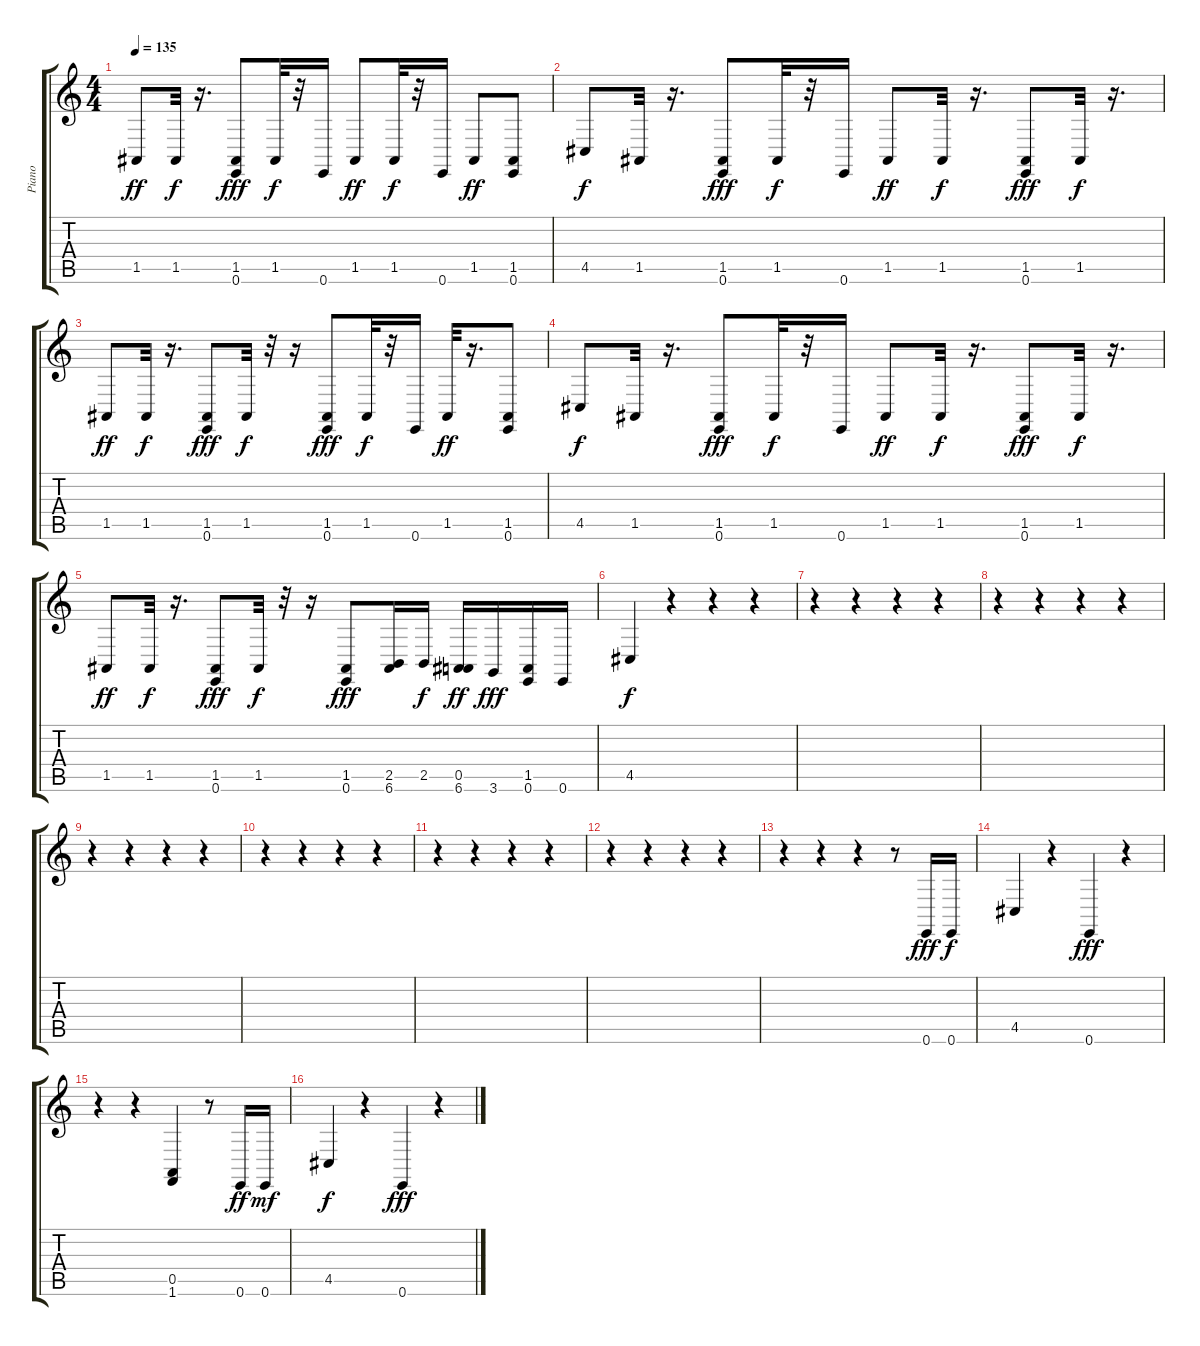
\track ("Piano" "Piano") {instrument acousticgrandpiano}
\staff {score tabs}
\tuning (E4 B3 G3 D3 A2 E2) {hide}
\ts (4 4)
\tempo 135
\clef g2
\ks c
1.5.8{dy ff} 1.5.32{dy f} r.16{d} (1.5 0.6).8{dy fff} 1.5.32{dy f} r.32 0.6.16 1.5.8{dy ff} 1.5.32{dy f} r.32 0.6.16 1.5.8{dy ff} (1.5 0.6).8 |
4.5.8{dy f} 1.5.32 r.16{d} (1.5 0.6).8{dy fff} 1.5.32{dy f} r.32 0.6.16 1.5.8{dy ff} 1.5.32{dy f} r.16{d} (1.5 0.6).8{dy fff} 1.5.32{dy f} r.16{d} |
1.5.8{dy ff} 1.5.32{dy f} r.16{d} (1.5 0.6).8{dy fff} 1.5.32{dy f} r.32 r.16 (1.5 0.6).8{dy fff} 1.5.32{dy f} r.32 0.6.16 1.5.32{dy ff} r.16{d} (1.5 0.6).8 |
4.5.8{dy f} 1.5.32 r.16{d} (1.5 0.6).8{dy fff} 1.5.32{dy f} r.32 0.6.16 1.5.8{dy ff} 1.5.32{dy f} r.16{d} (1.5 0.6).8{dy fff} 1.5.32{dy f} r.16{d} |
1.5.8{dy ff} 1.5.32{dy f} r.16{d} (1.5 0.6).8{dy fff} 1.5.32{dy f} r.32 r.16 (1.5 0.6).8{dy fff} (2.5 6.6).16 2.5.16{dy f} (0.5 6.6).16{dy ff} 3.6.16{dy fff} (1.5 0.6).16 0.6.16 |
4.5.4{dy f} r.4 r.4 r.4 |
r.4 r.4 r.4 r.4 |
r.4 r.4 r.4 r.4 |
r.4 r.4 r.4 r.4 |
r.4 r.4 r.4 r.4 |
r.4 r.4 r.4 r.4 |
r.4 r.4 r.4 r.4 |
r.4 r.4 r.4 r.8 0.6.16{dy fff} 0.6.16{dy f} |
4.5.4 r.4 0.6.4{dy fff} r.4 |
r.4 r.4 (0.5 1.6).4 r.8 0.6.16{dy ff} 0.6.16{dy mf} |
4.5.4{dy f} r.4 0.6.4{dy fff} r.4
